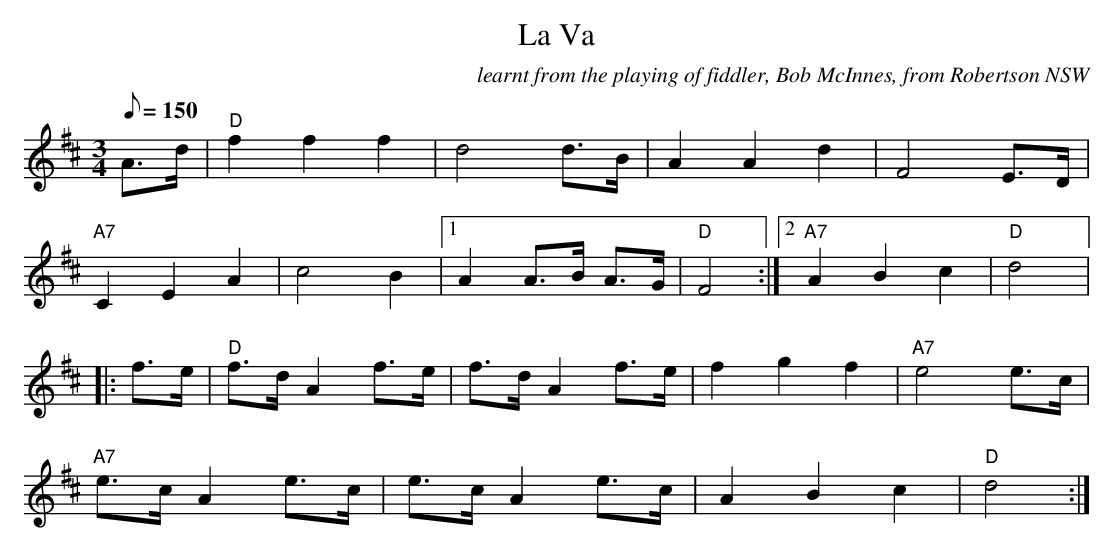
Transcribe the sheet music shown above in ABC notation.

X:1
T:La Va
C:learnt from the playing of fiddler, Bob McInnes, from Robertson NSW
M:3/4
L:1/8
Q:150
K:D
A>d|"D"f2f2f2|d4 d>B|A2A2d2|F4 E>D|
"A7"C2E2A2|c4B2|1 A2 A>B A>G|"D"F4:|2 "A7"A2B2c2|"D"d4|:
f>e|"D"f>d A2 f>e|f>d A2 f>e|f2g2f2|"A7"e4 e>c|
"A7"e>c A2 e>c|e>c A2 e>c|A2B2c2|"D"d4:|
